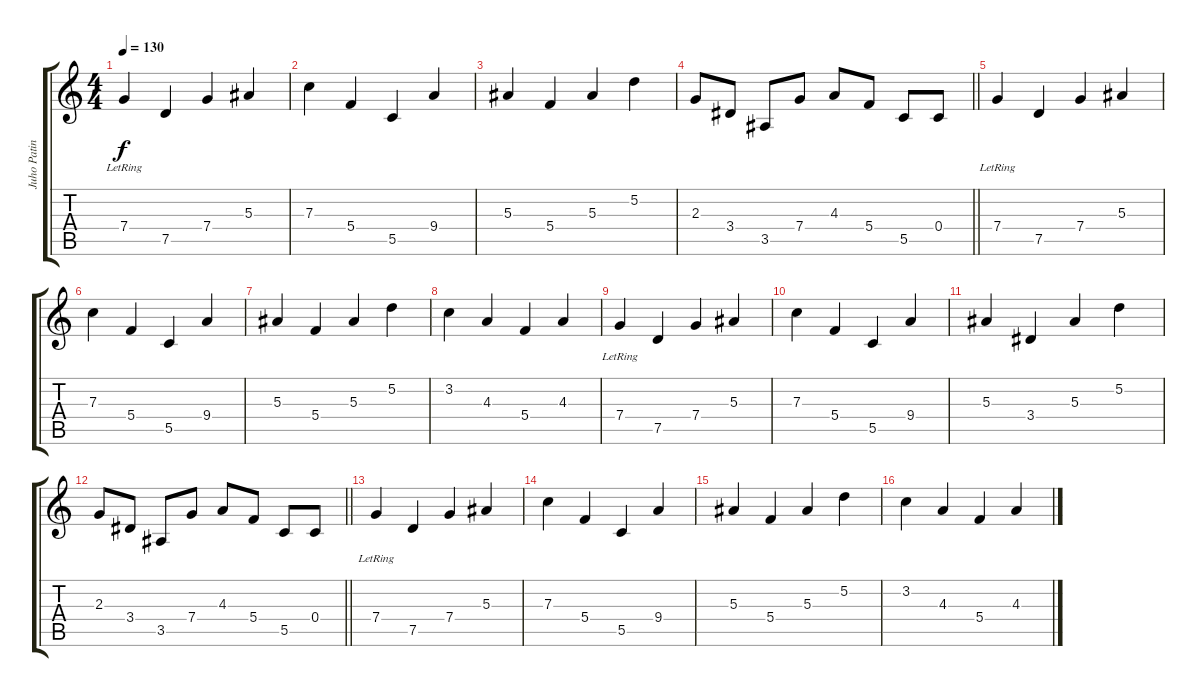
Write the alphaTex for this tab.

\track ("Juho Patinen - Guitar" "Juho Patin") {instrument distortionguitar}
\staff {score tabs}
\tuning (D4 A3 F3 C3 G2 D2) {hide}
\ts (4 4)
\tempo 130
\clef g2
\ks c
7.4{lr}.4{dy f} 7.5.4 7.4.4 5.3.4 |
7.3.4 5.4.4 5.5.4 9.4.4 |
5.3.4 5.4.4 5.3.4 5.2.4 |
\barLineRight lightlight
2.3.8{instrument distortionguitar} 3.4.8 3.5.8 7.4.8 4.3.8 5.4.8 5.5.8 0.4.8 |
\section ("" "")
7.4{lr}.4 7.5.4 7.4.4 5.3.4 |
7.3.4 5.4.4 5.5.4 9.4.4 |
5.3.4 5.4.4 5.3.4 5.2.4 |
3.2.4 4.3.4 5.4.4 4.3.4 |
7.4{lr}.4 7.5.4 7.4.4 5.3.4 |
7.3.4 5.4.4 5.5.4 9.4.4 |
5.3.4 3.4.4 5.3.4 5.2.4 |
\barLineRight lightlight
2.3.8 3.4.8 3.5.8 7.4.8 4.3.8 5.4.8 5.5.8 0.4.8 |
7.4{lr}.4 7.5.4 7.4.4 5.3.4 |
7.3.4 5.4.4 5.5.4 9.4.4 |
5.3.4 5.4.4 5.3.4 5.2.4 |
3.2.4 4.3.4 5.4.4 4.3.4
